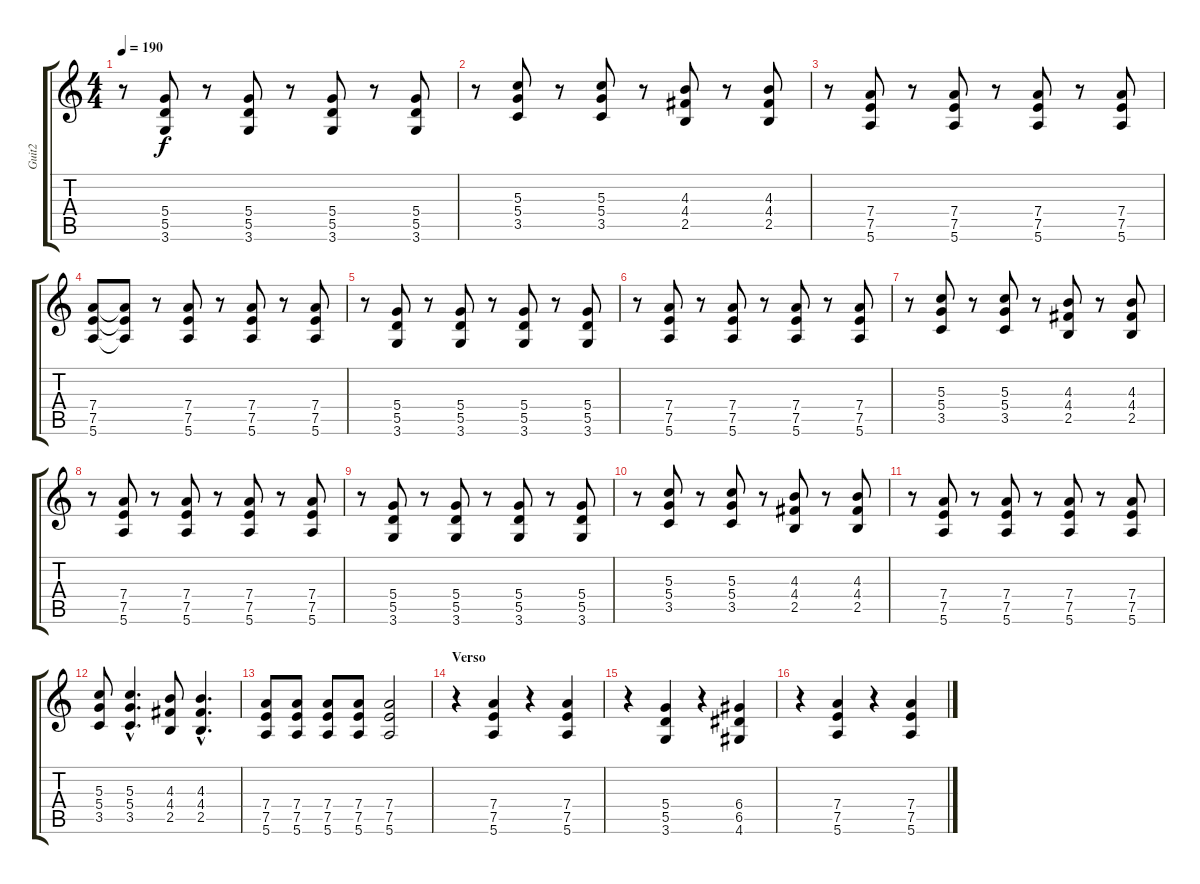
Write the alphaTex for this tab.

\track ("Guit2" "Guit2") {instrument overdrivenguitar}
\staff {score tabs}
\tuning (E4 B3 G3 D3 A2 E2) {hide}
\ts (4 4)
\tempo 190
\clef g2
\ks c
r.8{dy f} (5.4 5.5 3.6).8 r.8 (5.4 5.5 3.6).8 r.8 (5.4 5.5 3.6).8 r.8 (5.4 5.5 3.6).8 |
r.8 (5.3 5.4 3.5).8 r.8 (5.3 5.4 3.5).8 r.8 (4.3 4.4 2.5).8 r.8 (4.3 4.4 2.5).8 |
r.8 (7.4 7.5 5.6).8 r.8 (7.4 7.5 5.6).8 r.8 (7.4 7.5 5.6).8 r.8 (7.4 7.5 5.6).8 |
(7.4 7.5 5.6).8 (7.4{t} 7.5{t} 5.6{t}).8 r.8 (7.4 7.5 5.6).8 r.8 (7.4 7.5 5.6).8 r.8 (7.4 7.5 5.6).8 |
r.8 (5.4 5.5 3.6).8 r.8 (5.4 5.5 3.6).8 r.8 (5.4 5.5 3.6).8 r.8 (5.4 5.5 3.6).8 |
r.8 (7.4 7.5 5.6).8 r.8 (7.4 7.5 5.6).8 r.8 (7.4 7.5 5.6).8 r.8 (7.4 7.5 5.6).8 |
r.8 (5.3 5.4 3.5).8 r.8 (5.3 5.4 3.5).8 r.8 (4.3 4.4 2.5).8 r.8 (4.3 4.4 2.5).8 |
r.8 (7.4 7.5 5.6).8 r.8 (7.4 7.5 5.6).8 r.8 (7.4 7.5 5.6).8 r.8 (7.4 7.5 5.6).8 |
r.8 (5.4 5.5 3.6).8 r.8 (5.4 5.5 3.6).8 r.8 (5.4 5.5 3.6).8 r.8 (5.4 5.5 3.6).8 |
r.8 (5.3 5.4 3.5).8 r.8 (5.3 5.4 3.5).8 r.8 (4.3 4.4 2.5).8 r.8 (4.3 4.4 2.5).8 |
r.8 (7.4 7.5 5.6).8 r.8 (7.4 7.5 5.6).8 r.8 (7.4 7.5 5.6).8 r.8 (7.4 7.5 5.6).8 |
(5.3 5.4 3.5).8 (5.3{hac} 5.4{hac} 3.5{hac}).4{d} (4.3 4.4 2.5).8 (4.3{hac} 4.4{hac} 2.5{hac}).4{d} |
(7.4 7.5 5.6).8 (7.4 7.5 5.6).8 (7.4 7.5 5.6).8 (7.4 7.5 5.6).8 (7.4 7.5 5.6).2 |
\section ("" "Verso")
r.4 (7.4 7.5 5.6).4 r.4 (7.4 7.5 5.6).4 |
r.4 (5.4 5.5 3.6).4 r.4 (6.4 6.5 4.6).4 |
r.4 (7.4 7.5 5.6).4 r.4 (7.4 7.5 5.6).4
